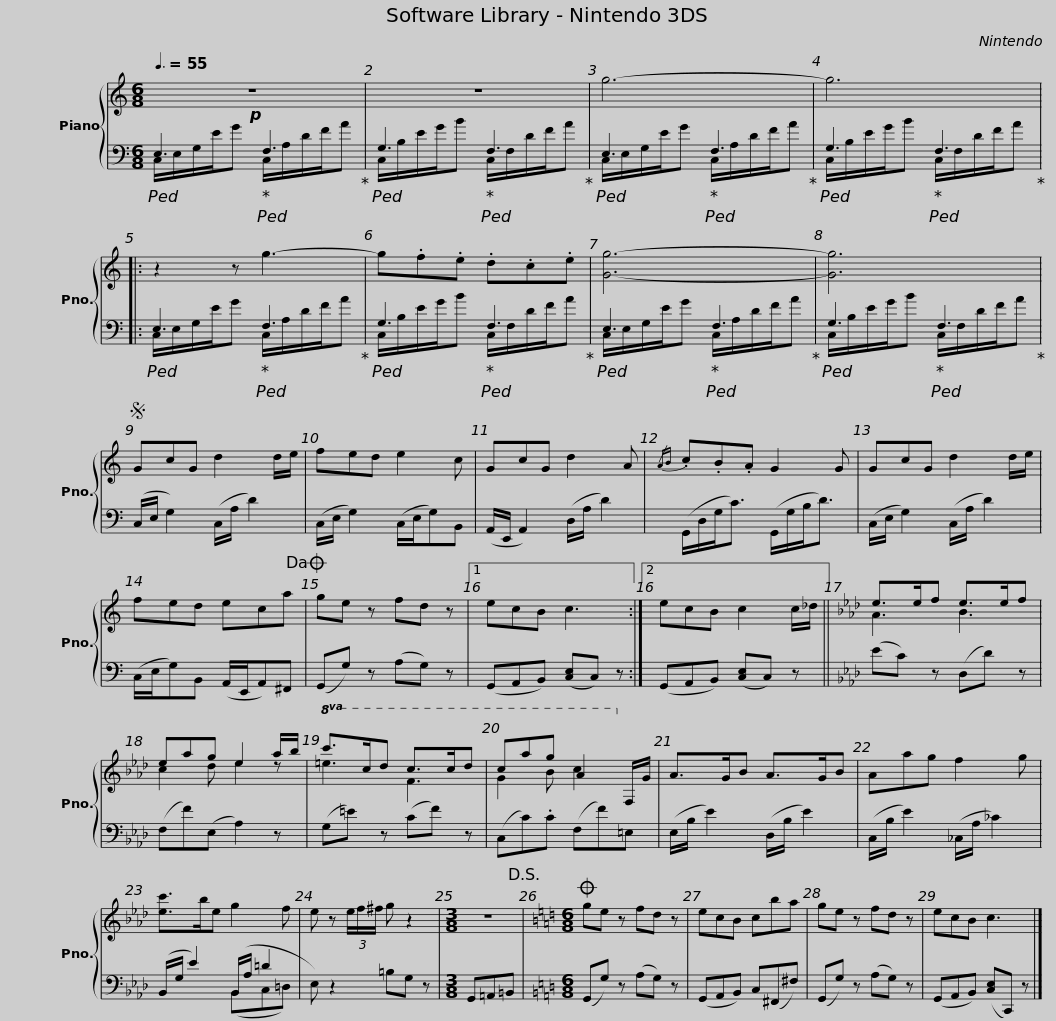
X:1
%%score { ( 1 4 ) | ( 2 3 ) }
L:1/8
Q:3/8=55
M:6/8
I:linebreak $
K:C
V:1 treble
V:4 treble
V:2 bass
V:3 bass
V:1
!p! z6 | z6 | g6- | g6 |:$ z2 z g3- | %5
 g.f.e .d.c.e | [Gg]6- | [Gg]6 |$S GcG d2 d/e/ | fed e2 c | %10
 GcG d2 A |{/AB} .c.B.A G2 G | GcG d2 d/e/ |$ fed eca!dacoda! | ge z fd z |1 %15
 ecB c3 :|2 ecB c2 c/_d/ ||[K:Ab] e>ef e>ef | eag e2 a/b/ |$!8va(! c'>c'd' c'>c'd' | %20
 c'a'g' a2!8va)! F/G/ | A>GB A>GB | Aag f2 g | [ec']>be g2 f |$ e z (3e/f/^f/ g z2 | %25
[M:3/8] z3!D.S.! |$[K:C][M:6/8]O ge z fd z | ecB cba | ge z fd z | ecB c3 |] %30
V:2
!ped! E,3!ped-up!!ped! F,3!ped-up! |!ped! G,3!ped-up!!ped! F,3!ped-up! |!ped! E,3!ped-up!!ped! F,3!ped-up! |!ped! G,3!ped-up!!ped! F,3!ped-up! |:$!ped! E,3!ped-up!!ped! F,3!ped-up! | %5
!ped! G,3!ped-up!!ped! F,3!ped-up! |!ped! E,3!ped-up!!ped! F,3!ped-up! |!ped! G,3!ped-up!!ped! F,3!ped-up! |$ (C,/E,/ G,2) (C,/A,/ D2) | (C,/E,/ G,2) (C,/E,/G,)B,, | %10
 (A,,/E,,/ A,,2) (D,/A,/ D2) | (G,,/D,/G,<C) (G,,/G,/B,<D) | (C,/E,/ G,2) (C,/A,/ D2) |$ (C,/E,/G,)B,, (A,,/E,,/A,,)^F,, | (G,,G,) z (A,G,) z |1 %15
 (G,,A,,B,,) ([C,E,]C,) z :|2 (G,,A,,B,,) ([C,E,]C,) z ||[K:Ab] (EC) z (D,D) z | (F,F)(E, A,2) z |$ (G,=E) z (CF) z | %20
 (C,C).C (F,F)=E, | (E,/B,/ E2) (D,/B,/ E2) | (C,/B,/ E2) (_C,/A,/ _C2) | (B,,/G,/ E2) (B,,/A,/ =D2 |$ E,) z2 =B,G, z | %25
[M:3/8] G,,=A,,=B,, |$[K:C][M:6/8] (G,,G,) z (A,G,) z | (G,,A,,B,,) C,(^F,,^F,) | (G,,G,) z (A,G,) z | (G,,A,,B,,) ([C,E,]C,,) z |] %30
V:3
 C,/E,/G,/E/G C,/A,/D/F/A | C,/B,/E/G/B C,/F,/D/F/A | C,/E,/G,/E/G C,/A,/D/F/A | C,/B,/E/G/B C,/F,/D/F/A |:$ C,/E,/G,/E/G C,/A,/D/F/A | %5
 C,/B,/E/G/B C,/F,/D/F/A | C,/E,/G,/E/G C,/A,/D/F/A | C,/B,/E/G/B C,/F,/D/F/A |$ x6 | x6 | %10
 x6 | x6 | x6 |$ x6 | x6 |1 %15
 x6 :|2 x6 ||[K:Ab] x6 | x6 |$ x6 | %20
 x6 | x6 | x6 | x3 (B,,C,=D,) |$ x6 | %25
[M:3/8] x3 |$[K:C][M:6/8] x6 | x6 | x6 | x6 |] %30
V:4
 x6 | x6 | x6 | x6 |:$ x6 | %5
 x6 | x6 | x6 |$ x6 | x6 | %10
 x6 | x6 | x6 |$ x6 | x6 |1 %15
 x6 :|2 x6 ||[K:Ab] A3 B3 | c2 d e2 z |$!8va(! =e3 f3 | %20
 g2 b c'2!8va)! x | x6 | x6 | x6 |$ x6 | %25
[M:3/8] x3 |$[K:C][M:6/8] x6 | x6 | x6 | x6 |] %30
